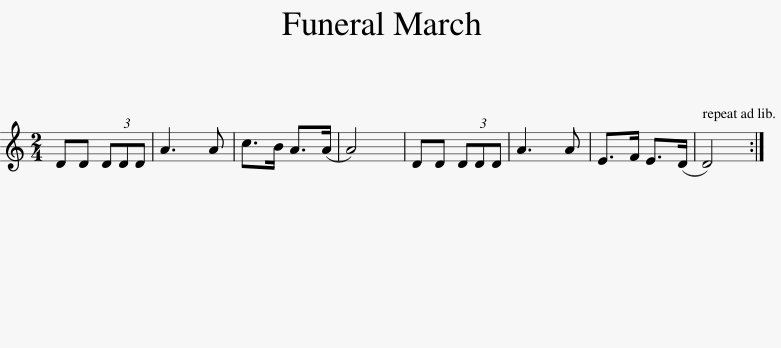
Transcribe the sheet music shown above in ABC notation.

X:1
L:1/8
M:2/4
I:linebreak $
K:C
V:1 treble
V:1
 DD (3DDD | A3 A | c>B A>(A | A4) | DD (3DDD | %5
 A3 A | E>F E>(D | D4) :| %8
